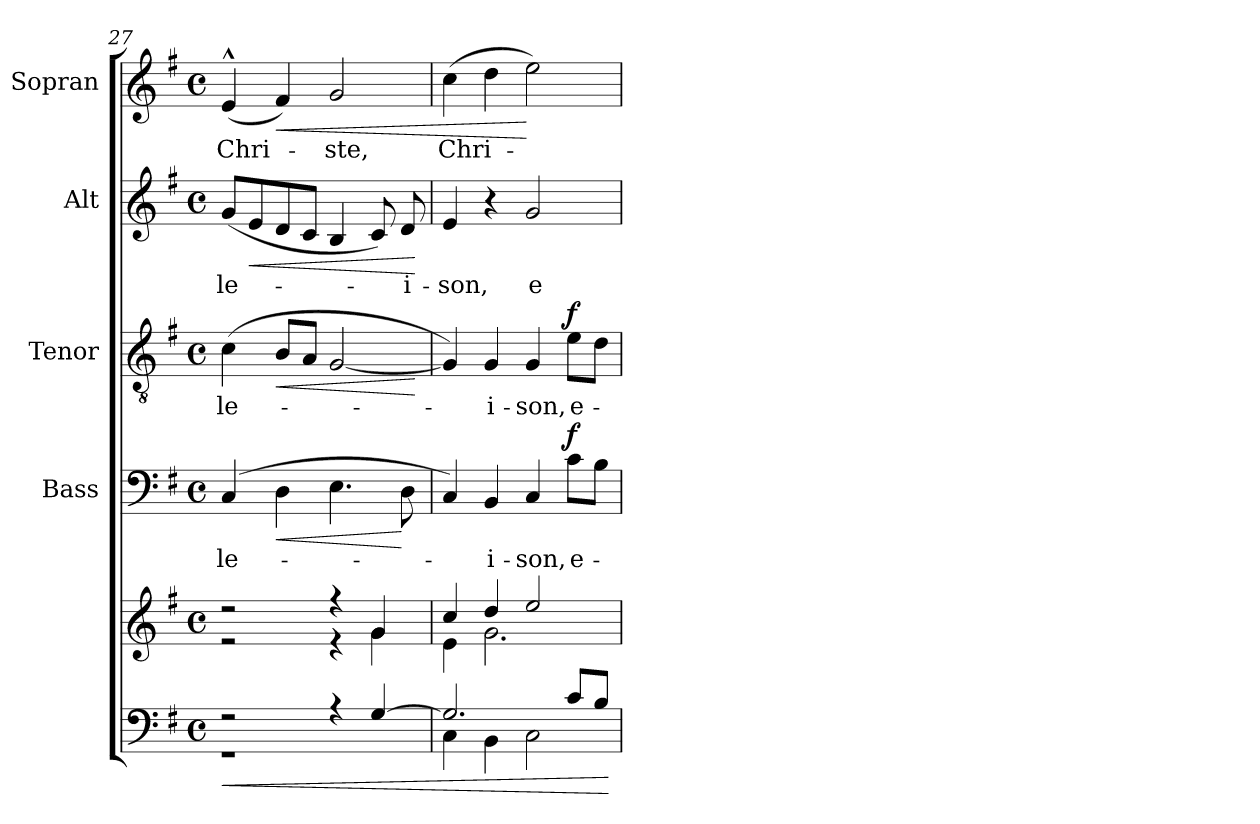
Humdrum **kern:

**kern	**kern	**dynam	**kern	**text	**dynam	**kern	**text	**dynam	**kern	**text	**dynam	**kern	**text	**dynam
*part5	*part5	*part5	*part4	*part4	*part4	*part3	*part3	*part3	*part2	*part2	*part2	*part1	*part1	*part1
*staff6	*staff5	*staff5/6	*staff4	*staff4	*staff4	*staff3	*staff3	*staff3	*staff2	*staff2	*staff2	*staff1	*staff1	*staff1
*	*	*	*I"Bass	*	*	*I"Tenor	*	*	*I"Alt	*	*	*I"Sopran	*	*
*	*	*	*I'B.	*	*	*I'T.	*	*	*I'A.	*	*	*I'S.	*	*
!!LO:LB:g=z
*clefF4	*clefG2	*	*clefF4	*	*	*clefGv2	*	*	*clefG2	*	*	*clefG2	*	*
*k[f#]	*k[f#]	*	*k[f#]	*	*	*k[f#]	*	*	*k[f#]	*	*	*k[f#]	*	*
*G:	*G:	*	*G:	*	*	*G:	*	*	*G:	*	*	*G:	*	*
*M4/4	*M4/4	*	*M4/4	*	*	*M4/4	*	*	*M4/4	*	*	*M4/4	*	*
*met(c)	*met(c)	*	*met(c)	*	*	*met(c)	*	*	*met(c)	*	*	*met(c)	*	*
=27	=27	=27	=27	=27	=27	=27	=27	=27	=27	=27	=27	=27	=27	=27
!	!	!LO:HP:b=2	!	!LO:LY:b	!	!	!LO:LY:b	!	!	!LO:LY:b	!	!	!LO:LY:b	!
*^	*^	*	*	*	*	*	*	*	*	*	*	*	*	*
2rF	1rGG	2r	2r	<	(4C/	-le-	.	(>4c\	-le-	.	(<8g/L	-le-	.	(<4e^^>/	Chri-	.
!	!	!	!	!	!	!	!	!	!	!	!	!	!LO:HP:b	!	!	!
.	.	.	.	.	.	.	.	.	.	.	8e/	.	<	.	.	.
!	!	!	!	!	!	!	!LO:HP:b	!	!	!LO:HP:b	!	!	!	!	!	!LO:HP:b
.	.	.	.	.	4D\	.	<	8B/L	.	<	8d/	.	.	4f#/)	.	<
.	.	.	.	.	.	.	.	8A/J	.	.	8c/J	.	.	.	.	.
!	!	!	!	!	!	!	!	!	!	!	!	!	!	!	!LO:LY:b	!
4rA	.	4r	4r	.	4.E\	.	.	[2G/	.	.	4B/	.	.	2g/	-ste,	.
[>4G/	.	4g/	4g\	.	.	.	.	.	.	.	8c/)	.	.	.	.	.
!	!	!	!	!	!	!	!	!	!	!	!	!LO:LY:b	!	!	!	!
.	.	.	.	.	8D\	.	[	.	.	.	8d/	-i-	.	.	.	.
*v	*v	*	*	*	*	*	*	*	*	*	*	*	*	*	*	*
*	*v	*v	*	*	*	*	*	*	*	*	*	*	*	*	*
.	.	.	.	.	.	.	.	[	.	.	[	.	.	.
=28	=28	=28	=28	=28	=28	=28	=28	=28	=28	=28	=28	=28	=28	=28
*^	*^	*	*	*	*	*	*	*	*	*	*	*	*	*
!	!	!	!	!	!	!	!	!	!	!	!	!LO:LY:b	!	!	!LO:LY:b	!
2.G/]	4C\	4cc/	4e\	.	4C/)	.	.	4G/])	.	.	4e/	-son,	.	(>4cc\	Chri-	.
!	!	!	!	!	!	!LO:LY:b	!	!	!LO:LY:b	!	!	!	!	!	!	!
.	4BB\	4dd/	2.g\	.	4BB/	-i-	.	4G/	-i-	.	4r	.	.	4dd\	.	.
!	!	!	!	!	!	!LO:LY:b	!	!	!LO:LY:b	!	!	!LO:LY:b	!	!	!	!
.	2C\	2ee/	.	.	4C/	-son,	.	4G/	-son,	.	2g/	e-	.	2ee\)	.	[
!	!	!	!	!	!	!LO:LY:b	!LO:DY:a	!	!LO:LY:b	!LO:DY:a	!	!	!	!	!	!
8c/L	.	.	.	.	8c\L	e-	f	8e\L	e-	f	.	.	.	.	.	.
8B/J	.	.	.	.	8B\J	.	.	8d\J	.	.	.	.	.	.	.	.
*v	*v	*	*	*	*	*	*	*	*	*	*	*	*	*	*	*
*	*v	*v	*	*	*	*	*	*	*	*	*	*	*	*	*
.	.	[	.	.	.	.	.	.	.	.	.	.	.	.
=	=	=	=	=	=	=	=	=	=	=	=	=	=	=
*-	*-	*-	*-	*-	*-	*-	*-	*-	*-	*-	*-	*-	*-	*-
